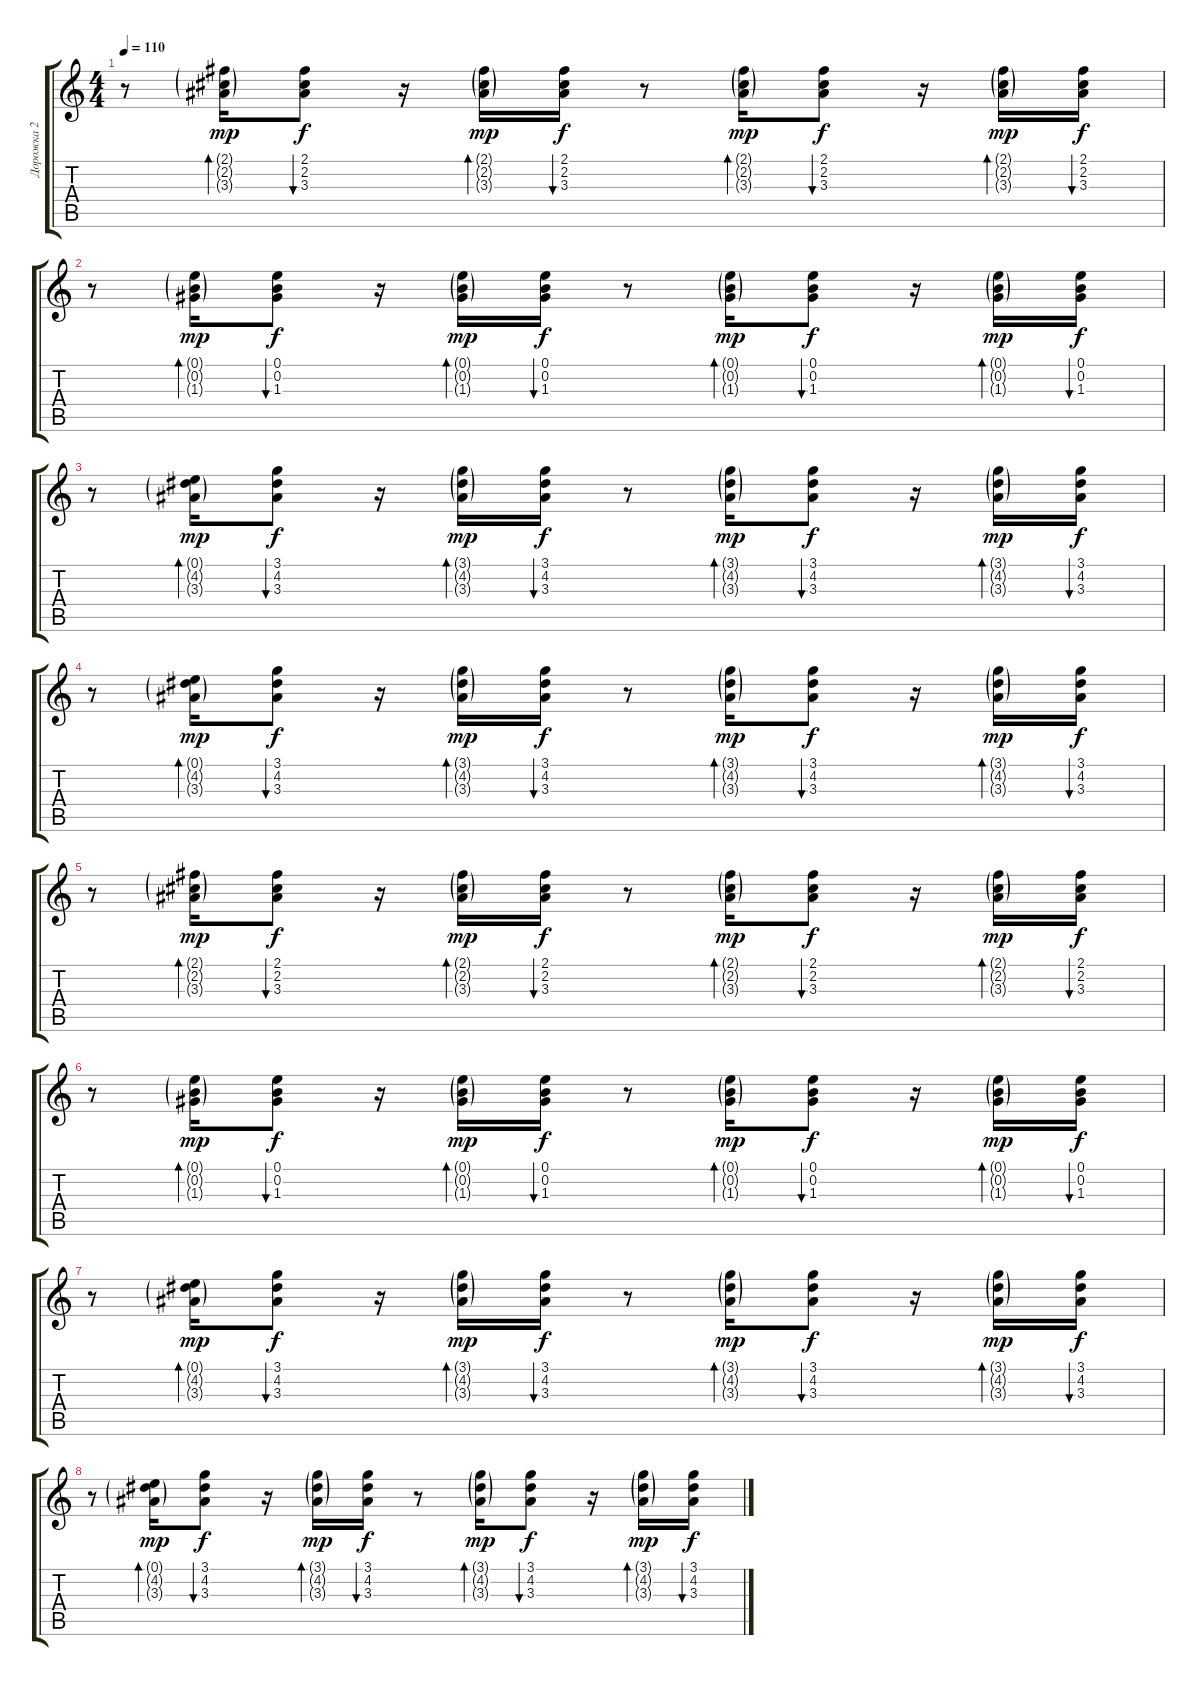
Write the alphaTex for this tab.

\track ("Дорожка 2" "Дорожка 2") {instrument acousticguitarsteel}
\staff {score tabs}
\tuning (E4 B3 G3 D3 A2 E2) {hide}
\ts (4 4)
\tempo 110
\clef g2
\ks c
r.8{dy f} (2.1{g} 2.2{g} 3.3{g}).16{bd 60 dy mp} (2.1 2.2 3.3).8{bu 60 dy f} r.16 (2.1{g} 2.2{g} 3.3{g}).16{bd 60 dy mp} (2.1 2.2 3.3).16{bu 60 dy f} r.8 (2.1{g} 2.2{g} 3.3{g}).16{bd 60 dy mp} (2.1 2.2 3.3).8{bu 60 dy f} r.16 (2.1{g} 2.2{g} 3.3{g}).16{bd 60 dy mp} (2.1 2.2 3.3).16{bu 60 dy f} |
r.8 (0.1{g} 0.2{g} 1.3{g}).16{bd 60 dy mp} (0.1 0.2 1.3).8{bu 60 dy f} r.16 (0.1{g} 0.2{g} 1.3{g}).16{bd 60 dy mp} (0.1 0.2 1.3).16{bu 60 dy f} r.8 (0.1{g} 0.2{g} 1.3{g}).16{bd 60 dy mp} (0.1 0.2 1.3).8{bu 60 dy f} r.16 (0.1{g} 0.2{g} 1.3{g}).16{bd 60 dy mp} (0.1 0.2 1.3).16{bu 60 dy f} |
r.8 (0.1{g} 4.2{g} 3.3{g}).16{bd 60 dy mp} (3.1 4.2 3.3).8{bu 60 dy f} r.16 (3.1{g} 4.2{g} 3.3{g}).16{bd 60 dy mp} (3.1 4.2 3.3).16{bu 60 dy f} r.8 (3.1{g} 4.2{g} 3.3{g}).16{bd 60 dy mp} (3.1 4.2 3.3).8{bu 60 dy f} r.16 (3.1{g} 4.2{g} 3.3{g}).16{bd 60 dy mp} (3.1 4.2 3.3).16{bu 60 dy f} |
r.8 (0.1{g} 4.2{g} 3.3{g}).16{bd 60 dy mp} (3.1 4.2 3.3).8{bu 60 dy f} r.16 (3.1{g} 4.2{g} 3.3{g}).16{bd 60 dy mp} (3.1 4.2 3.3).16{bu 60 dy f} r.8 (3.1{g} 4.2{g} 3.3{g}).16{bd 60 dy mp} (3.1 4.2 3.3).8{bu 60 dy f} r.16 (3.1{g} 4.2{g} 3.3{g}).16{bd 60 dy mp} (3.1 4.2 3.3).16{bu 60 dy f} |
r.8 (2.1{g} 2.2{g} 3.3{g}).16{bd 60 dy mp} (2.1 2.2 3.3).8{bu 60 dy f} r.16 (2.1{g} 2.2{g} 3.3{g}).16{bd 60 dy mp} (2.1 2.2 3.3).16{bu 60 dy f} r.8 (2.1{g} 2.2{g} 3.3{g}).16{bd 60 dy mp} (2.1 2.2 3.3).8{bu 60 dy f} r.16 (2.1{g} 2.2{g} 3.3{g}).16{bd 60 dy mp} (2.1 2.2 3.3).16{bu 60 dy f} |
r.8 (0.1{g} 0.2{g} 1.3{g}).16{bd 60 dy mp} (0.1 0.2 1.3).8{bu 60 dy f} r.16 (0.1{g} 0.2{g} 1.3{g}).16{bd 60 dy mp} (0.1 0.2 1.3).16{bu 60 dy f} r.8 (0.1{g} 0.2{g} 1.3{g}).16{bd 60 dy mp} (0.1 0.2 1.3).8{bu 60 dy f} r.16 (0.1{g} 0.2{g} 1.3{g}).16{bd 60 dy mp} (0.1 0.2 1.3).16{bu 60 dy f} |
r.8 (0.1{g} 4.2{g} 3.3{g}).16{bd 60 dy mp} (3.1 4.2 3.3).8{bu 60 dy f} r.16 (3.1{g} 4.2{g} 3.3{g}).16{bd 60 dy mp} (3.1 4.2 3.3).16{bu 60 dy f} r.8 (3.1{g} 4.2{g} 3.3{g}).16{bd 60 dy mp} (3.1 4.2 3.3).8{bu 60 dy f} r.16 (3.1{g} 4.2{g} 3.3{g}).16{bd 60 dy mp} (3.1 4.2 3.3).16{bu 60 dy f} |
r.8 (0.1{g} 4.2{g} 3.3{g}).16{bd 60 dy mp} (3.1 4.2 3.3).8{bu 60 dy f} r.16 (3.1{g} 4.2{g} 3.3{g}).16{bd 60 dy mp} (3.1 4.2 3.3).16{bu 60 dy f} r.8 (3.1{g} 4.2{g} 3.3{g}).16{bd 60 dy mp} (3.1 4.2 3.3).8{bu 60 dy f} r.16 (3.1{g} 4.2{g} 3.3{g}).16{bd 60 dy mp} (3.1 4.2 3.3).16{bu 60 dy f}
